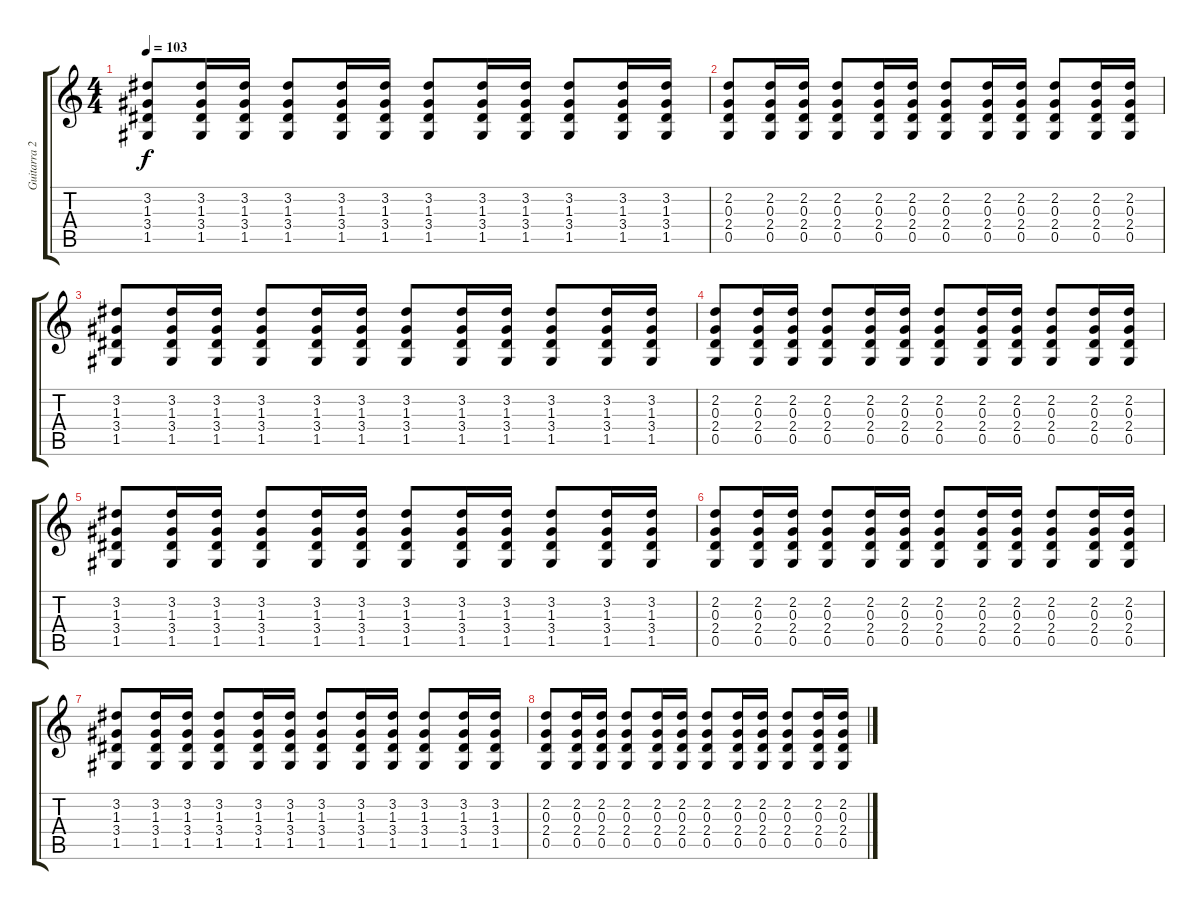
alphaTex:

\track ("Guitarra 2" "Guitarra 2") {instrument distortionguitar}
\staff {score tabs}
\tuning (E4 C4 G3 C3 G2 C2) {hide}
\ts (4 4)
\tempo 103
\clef g2
\ks c
(3.2 1.3 3.4 1.5).8{dy f} (3.2 1.3 3.4 1.5).16 (3.2 1.3 3.4 1.5).16 (3.2 1.3 3.4 1.5).8 (3.2 1.3 3.4 1.5).16 (3.2 1.3 3.4 1.5).16 (3.2 1.3 3.4 1.5).8 (3.2 1.3 3.4 1.5).16 (3.2 1.3 3.4 1.5).16 (3.2 1.3 3.4 1.5).8 (3.2 1.3 3.4 1.5).16 (3.2 1.3 3.4 1.5).16 |
(2.2 0.3 2.4 0.5).8 (2.2 0.3 2.4 0.5).16 (2.2 0.3 2.4 0.5).16 (2.2 0.3 2.4 0.5).8 (2.2 0.3 2.4 0.5).16 (2.2 0.3 2.4 0.5).16 (2.2 0.3 2.4 0.5).8 (2.2 0.3 2.4 0.5).16 (2.2 0.3 2.4 0.5).16 (2.2 0.3 2.4 0.5).8 (2.2 0.3 2.4 0.5).16 (2.2 0.3 2.4 0.5).16 |
(3.2 1.3 3.4 1.5).8 (3.2 1.3 3.4 1.5).16 (3.2 1.3 3.4 1.5).16 (3.2 1.3 3.4 1.5).8 (3.2 1.3 3.4 1.5).16 (3.2 1.3 3.4 1.5).16 (3.2 1.3 3.4 1.5).8 (3.2 1.3 3.4 1.5).16 (3.2 1.3 3.4 1.5).16 (3.2 1.3 3.4 1.5).8 (3.2 1.3 3.4 1.5).16 (3.2 1.3 3.4 1.5).16 |
(2.2 0.3 2.4 0.5).8 (2.2 0.3 2.4 0.5).16 (2.2 0.3 2.4 0.5).16 (2.2 0.3 2.4 0.5).8 (2.2 0.3 2.4 0.5).16 (2.2 0.3 2.4 0.5).16 (2.2 0.3 2.4 0.5).8 (2.2 0.3 2.4 0.5).16 (2.2 0.3 2.4 0.5).16 (2.2 0.3 2.4 0.5).8 (2.2 0.3 2.4 0.5).16 (2.2 0.3 2.4 0.5).16 |
(3.2 1.3 3.4 1.5).8 (3.2 1.3 3.4 1.5).16 (3.2 1.3 3.4 1.5).16 (3.2 1.3 3.4 1.5).8 (3.2 1.3 3.4 1.5).16 (3.2 1.3 3.4 1.5).16 (3.2 1.3 3.4 1.5).8 (3.2 1.3 3.4 1.5).16 (3.2 1.3 3.4 1.5).16 (3.2 1.3 3.4 1.5).8 (3.2 1.3 3.4 1.5).16 (3.2 1.3 3.4 1.5).16 |
(2.2 0.3 2.4 0.5).8 (2.2 0.3 2.4 0.5).16 (2.2 0.3 2.4 0.5).16 (2.2 0.3 2.4 0.5).8 (2.2 0.3 2.4 0.5).16 (2.2 0.3 2.4 0.5).16 (2.2 0.3 2.4 0.5).8 (2.2 0.3 2.4 0.5).16 (2.2 0.3 2.4 0.5).16 (2.2 0.3 2.4 0.5).8 (2.2 0.3 2.4 0.5).16 (2.2 0.3 2.4 0.5).16 |
(3.2 1.3 3.4 1.5).8 (3.2 1.3 3.4 1.5).16 (3.2 1.3 3.4 1.5).16 (3.2 1.3 3.4 1.5).8 (3.2 1.3 3.4 1.5).16 (3.2 1.3 3.4 1.5).16 (3.2 1.3 3.4 1.5).8 (3.2 1.3 3.4 1.5).16 (3.2 1.3 3.4 1.5).16 (3.2 1.3 3.4 1.5).8 (3.2 1.3 3.4 1.5).16 (3.2 1.3 3.4 1.5).16 |
(2.2 0.3 2.4 0.5).8 (2.2 0.3 2.4 0.5).16 (2.2 0.3 2.4 0.5).16 (2.2 0.3 2.4 0.5).8 (2.2 0.3 2.4 0.5).16 (2.2 0.3 2.4 0.5).16 (2.2 0.3 2.4 0.5).8 (2.2 0.3 2.4 0.5).16 (2.2 0.3 2.4 0.5).16 (2.2 0.3 2.4 0.5).8 (2.2 0.3 2.4 0.5).16 (2.2 0.3 2.4 0.5).16
